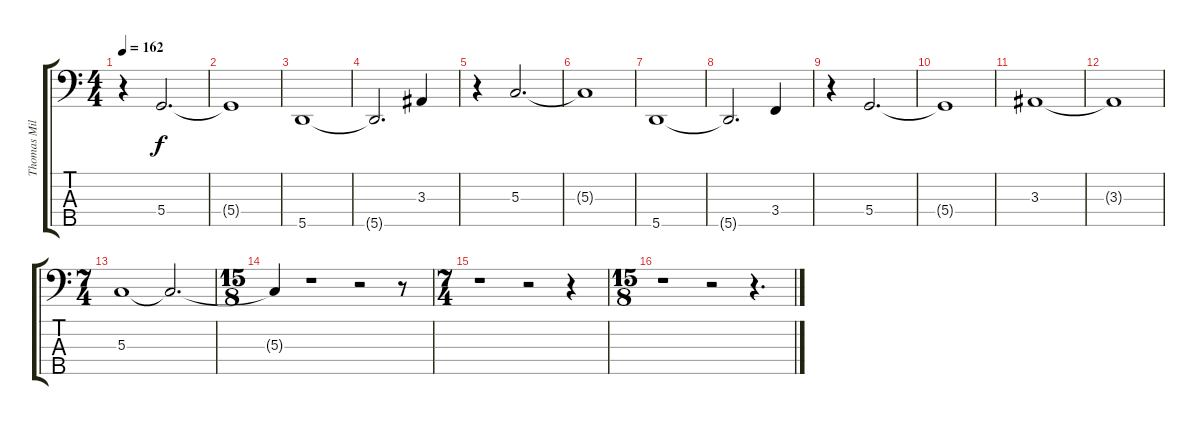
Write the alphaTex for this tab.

\track ("Thomas Miller" "Thomas Mil") {instrument electricbassfinger}
\staff {score tabs}
\tuning (F2 C2 G1 D1 A0) {hide}
\ts (4 4)
\tempo 162
\clef f4
\ks c
r.4{dy f} 5.4.2{d} |
5.4{t}.1 |
5.5.1 |
5.5{t}.2{d} 3.3.4 |
r.4 5.3.2{d} |
5.3{t}.1 |
5.5.1 |
5.5{t}.2{d} 3.4.4 |
r.4 5.4.2{d} |
5.4{t}.1 |
3.3.1 |
3.3{t}.1 |
\ts (7 4)
5.3.1 5.3{t}.2{d} |
\ts (15 8)
5.3{t}.4 r.1 r.2 r.8 |
\ts (7 4)
r.1 r.2 r.4 |
\ts (15 8)
r.1 r.2 r.4{d}
